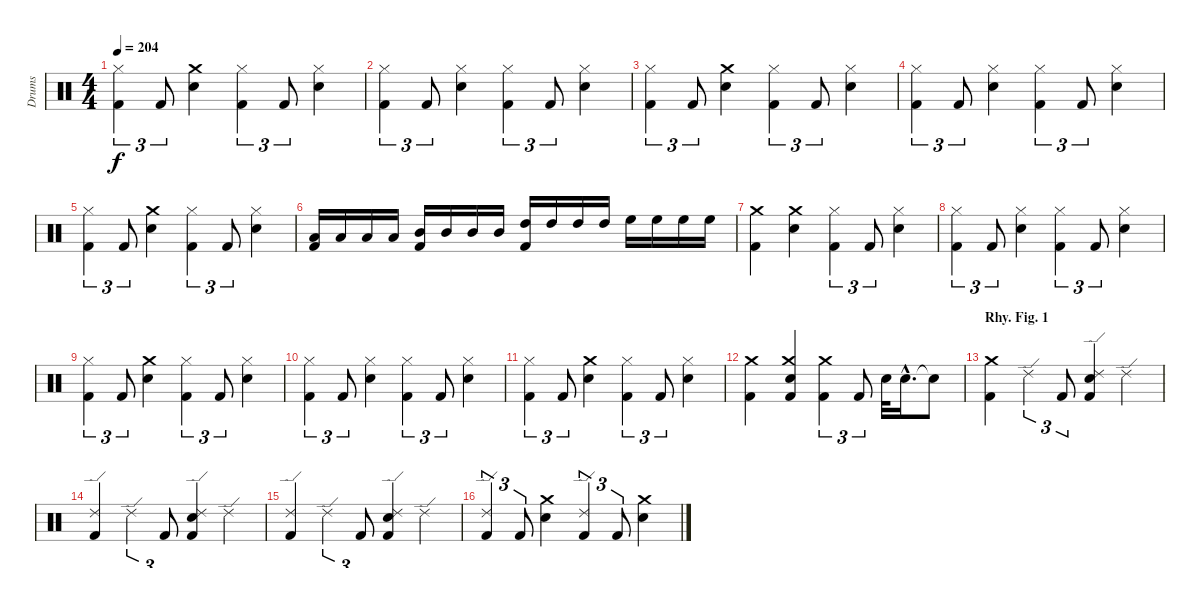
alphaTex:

\track ("Drums" "Drums") {instrument percussion}
\staff {score}
\articulation defaults
\ts (4 4)
\tempo 204
\clef neutral
\ks c
("Kick (hit) 2" "Hi-Hat (closed)").4{tu (3 2) dy f} "Kick (hit) 2".8{tu (3 2)} ("Crash medium (hit)" "Snare (hit) 2").4 ("Kick (hit) 2" "Hi-Hat (closed)").4{tu (3 2)} "Kick (hit) 2".8{tu (3 2)} ("Snare (hit) 2" "Hi-Hat (closed)").4 |
("Kick (hit) 2" "Hi-Hat (closed)").4{tu (3 2)} "Kick (hit) 2".8{tu (3 2)} ("Snare (hit) 2" "Hi-Hat (closed)").4 ("Kick (hit) 2" "Hi-Hat (closed)").4{tu (3 2)} "Kick (hit) 2".8{tu (3 2)} ("Snare (hit) 2" "Hi-Hat (closed)").4 |
("Kick (hit) 2" "Hi-Hat (closed)").4{tu (3 2)} "Kick (hit) 2".8{tu (3 2)} ("Crash medium (hit)" "Snare (hit) 2").4 ("Kick (hit) 2" "Hi-Hat (closed)").4{tu (3 2)} "Kick (hit) 2".8{tu (3 2)} ("Snare (hit) 2" "Hi-Hat (closed)").4 |
("Kick (hit) 2" "Hi-Hat (closed)").4{tu (3 2)} "Kick (hit) 2".8{tu (3 2)} ("Snare (hit) 2" "Hi-Hat (closed)").4 ("Kick (hit) 2" "Hi-Hat (closed)").4{tu (3 2)} "Kick (hit) 2".8{tu (3 2)} ("Snare (hit) 2" "Hi-Hat (closed)").4 |
("Kick (hit) 2" "Hi-Hat (closed)").4{tu (3 2)} "Kick (hit) 2".8{tu (3 2)} ("Crash medium (hit)" "Snare (hit) 2").4 ("Kick (hit) 2" "Hi-Hat (closed)").4{tu (3 2)} "Kick (hit) 2".8{tu (3 2)} ("Snare (hit) 2" "Hi-Hat (closed)").4 |
("Low Tom (hit)" "Kick (hit) 2").16 "Low Tom (hit)".16 "Low Tom (hit)".16 "Low Tom (hit)".16 ("Mid Tom (hit)" "Kick (hit) 2").16 "Mid Tom (hit)".16 "Mid Tom (hit)".16 "Mid Tom (hit)".16 ("High Tom (hit)" "Kick (hit) 2").16 "High Tom (hit)".16 "High Tom (hit)".16 "High Tom (hit)".16 "High Floor Tom (hit)".16 "High Floor Tom (hit)".16 "High Floor Tom (hit)".16 "High Floor Tom (hit)".16 |
("Kick (hit) 2" "Crash medium (hit)").4 ("Snare (hit) 2" "Crash medium (hit)").4 ("Hi-Hat (closed)" "Kick (hit) 2").4{tu (3 2)} "Kick (hit) 2".8{tu (3 2)} ("Hi-Hat (closed)" "Snare (hit) 2").4 |
("Kick (hit) 2" "Hi-Hat (closed)").4{tu (3 2)} "Kick (hit) 2".8{tu (3 2)} ("Snare (hit) 2" "Hi-Hat (closed)").4 ("Kick (hit) 2" "Hi-Hat (closed)").4{tu (3 2)} "Kick (hit) 2".8{tu (3 2)} ("Snare (hit) 2" "Hi-Hat (closed)").4 |
("Kick (hit) 2" "Hi-Hat (closed)").4{tu (3 2)} "Kick (hit) 2".8{tu (3 2)} ("Crash medium (hit)" "Snare (hit) 2").4 ("Kick (hit) 2" "Hi-Hat (closed)").4{tu (3 2)} "Kick (hit) 2".8{tu (3 2)} ("Snare (hit) 2" "Hi-Hat (closed)").4 |
("Kick (hit) 2" "Hi-Hat (closed)").4{tu (3 2)} "Kick (hit) 2".8{tu (3 2)} ("Snare (hit) 2" "Hi-Hat (closed)").4 ("Kick (hit) 2" "Hi-Hat (closed)").4{tu (3 2)} "Kick (hit) 2".8{tu (3 2)} ("Snare (hit) 2" "Hi-Hat (closed)").4 |
("Kick (hit) 2" "Hi-Hat (closed)").4{tu (3 2)} "Kick (hit) 2".8{tu (3 2)} ("Crash medium (hit)" "Snare (hit) 2").4 ("Kick (hit) 2" "Hi-Hat (closed)").4{tu (3 2)} "Kick (hit) 2".8{tu (3 2)} ("Snare (hit) 2" "Hi-Hat (closed)").4 |
("Kick (hit) 2" "Crash medium (hit)").4 ("Kick (hit) 2" "Snare (hit) 2" "Crash medium (hit)").4 ("Kick (hit) 2" "Crash medium (hit)").4{tu (3 2)} "Kick (hit) 2".8{tu (3 2)} "Snare (hit) 2".32 "Snare (hit) 2"{hac}.16{d} "Snare (hit)"{t}.8 |
\section ("" "Rhy. Fig. 1")
("Kick (hit) 2" "Crash medium (hit)").4 "Ride (edge) 2".4{tu (3 2)} "Kick (hit) 2".8{tu (3 2)} ("Kick (hit) 2" "Snare (hit) 2" "Ride (edge) 2").4 "Ride (edge) 2".4 |
("Kick (hit) 2" "Ride (edge) 2").4 "Ride (edge) 2".4{tu (3 2)} "Kick (hit) 2".8{tu (3 2)} ("Kick (hit) 2" "Snare (hit) 2" "Ride (edge) 2").4 "Ride (edge) 2".4 |
("Kick (hit) 2" "Ride (edge) 2").4 "Ride (edge) 2".4{tu (3 2)} "Kick (hit) 2".8{tu (3 2)} ("Kick (hit) 2" "Snare (hit) 2" "Ride (edge) 2").4 "Ride (edge) 2".4 |
("Ride (edge) 2" "Kick (hit) 2").4{tu (3 2)} "Kick (hit) 2".8{tu (3 2)} ("Snare (hit) 2" "Crash medium (hit)").4 ("Ride (edge) 2" "Kick (hit) 2").4{tu (3 2)} "Kick (hit) 2".8{tu (3 2)} ("Snare (hit) 2" "Crash medium (hit)").4
